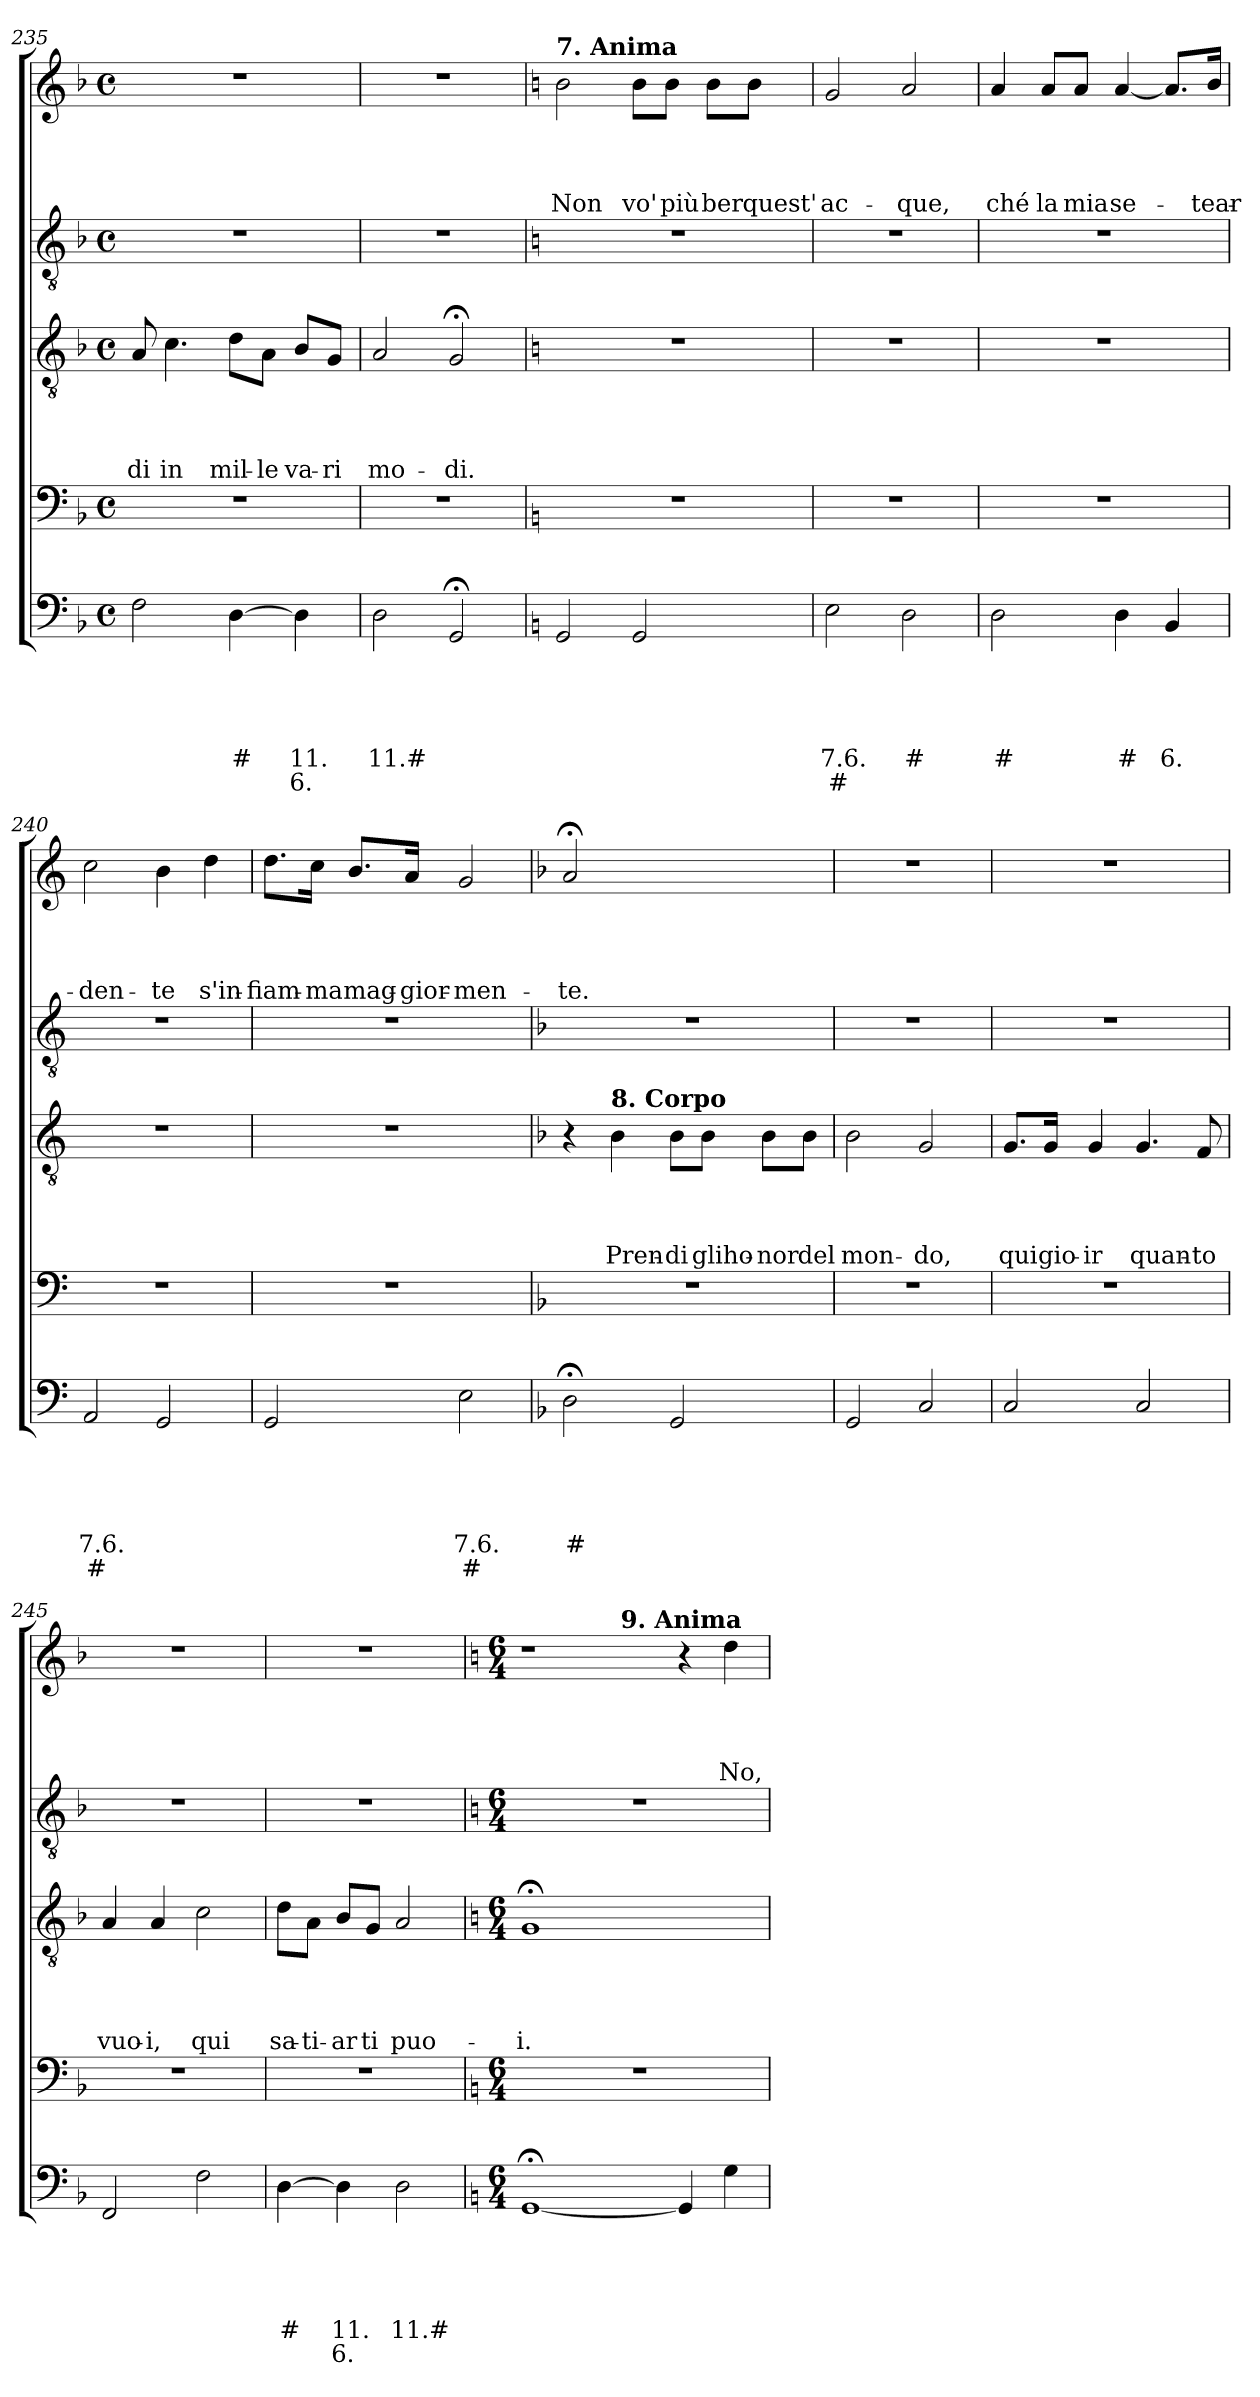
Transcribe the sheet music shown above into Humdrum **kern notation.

**kern	**text	**text	**text	**text	**text	**text	**kern	**kern	**text	**text	**text	**text	**kern	**kern	**text	**text	**text	**text
*part5	*part5	*part5	*part5	*part5	*part5	*part5	*part4	*part3	*part3	*part3	*part3	*part3	*part2	*part1	*part1	*part1	*part1	*part1
*staff5	*staff5	*staff5	*staff5	*staff5	*staff5	*staff5	*staff4	*staff3	*staff3	*staff3	*staff3	*staff3	*staff2	*staff1	*staff1	*staff1	*staff1	*staff1
*clefF4	*	*	*	*	*	*	*clefF4	*clefGv2	*	*	*	*	*clefGv2	*clefG2	*	*	*	*
*k[b-]	*	*	*	*	*	*	*k[b-]	*k[b-]	*	*	*	*	*k[b-]	*k[b-]	*	*	*	*
*F:	*	*	*	*	*	*	*F:	*F:	*	*	*	*	*F:	*F:	*	*	*	*
*M4/4	*	*	*	*	*	*	*M4/4	*M4/4	*	*	*	*	*M4/4	*M4/4	*	*	*	*
*met(c)	*	*	*	*	*	*	*met(c)	*met(c)	*	*	*	*	*met(c)	*met(c)	*	*	*	*
=235	=235	=235	=235	=235	=235	=235	=235	=235	=235	=235	=235	=235	=235	=235	=235	=235	=235	=235
2F\	.	.	.	.	.	.	1r	8A/	.	.	.	-di	1r	1r	.	.	.	.
.	.	.	.	.	.	.	.	4.c\	.	.	.	in	.	.	.	.	.	.
[4D\	.	.	.	.	#	.	.	8d\L	.	.	.	mil-	.	.	.	.	.	.
.	.	.	.	.	.	.	.	8A\J	.	.	.	-le	.	.	.	.	.	.
4D\]	.	.	.	.	11.	6.	.	8B-/L	.	.	.	va-	.	.	.	.	.	.
.	.	.	.	.	.	.	.	8G/J	.	.	.	-ri	.	.	.	.	.	.
=236	=236	=236	=236	=236	=236	=236	=236	=236	=236	=236	=236	=236	=236	=236	=236	=236	=236	=236
2D\	.	.	.	.	11.#	.	1r	2A/	.	.	.	mo-	1r	1r	.	.	.	.
2GG;</	.	.	.	.	.	.	.	2G;</	.	.	.	-di.	.	.	.	.	.	.
!!LO:LB:g=z
=237	=237	=237	=237	=237	=237	=237	=237	=237	=237	=237	=237	=237	=237	=237	=237	=237	=237	=237
*k[]	*	*	*	*	*	*	*k[]	*k[]	*	*	*	*	*k[]	*k[]	*	*	*	*
*C:	*	*	*	*	*	*	*C:	*C:	*	*	*	*	*C:	*C:	*	*	*	*
!	!	!	!	!	!	!	!	!	!	!	!	!	!	!LO:TX:a:B:t=7. Anima	!	!	!	!
2GG/	.	.	.	.	.	.	1r	1r	.	.	.	.	1r	2b\	.	.	.	Non
2GG/	.	.	.	.	.	.	.	.	.	.	.	.	.	8b\L	.	.	.	vo'
.	.	.	.	.	.	.	.	.	.	.	.	.	.	8b\J	.	.	.	più
.	.	.	.	.	.	.	.	.	.	.	.	.	.	8b\L	.	.	.	ber
.	.	.	.	.	.	.	.	.	.	.	.	.	.	8b\J	.	.	.	quest'
=238	=238	=238	=238	=238	=238	=238	=238	=238	=238	=238	=238	=238	=238	=238	=238	=238	=238	=238
2E\	.	.	.	.	7.6.	#	1r	1r	.	.	.	.	1r	2g/	.	.	.	ac-
2D\	.	.	.	.	#	.	.	.	.	.	.	.	.	2a/	.	.	.	-que,
=239	=239	=239	=239	=239	=239	=239	=239	=239	=239	=239	=239	=239	=239	=239	=239	=239	=239	=239
2D\	.	.	.	.	#	.	1r	1r	.	.	.	.	1r	4a/	.	.	.	ché
.	.	.	.	.	.	.	.	.	.	.	.	.	.	8a/L	.	.	.	la
.	.	.	.	.	.	.	.	.	.	.	.	.	.	8a/J	.	.	.	mia
4D\	.	.	.	.	#	.	.	.	.	.	.	.	.	[4a/	.	.	.	se-
4BB/	.	.	.	.	6.	.	.	.	.	.	.	.	.	8.a/L]	.	.	.	.
.	.	.	.	.	.	.	.	.	.	.	.	.	.	16b/Jk	.	.	.	-tear-
=240	=240	=240	=240	=240	=240	=240	=240	=240	=240	=240	=240	=240	=240	=240	=240	=240	=240	=240
2AA/	.	.	.	.	7.6.	#	1r	1r	.	.	.	.	1r	2cc\	.	.	.	-den-
2GG/	.	.	.	.	.	.	.	.	.	.	.	.	.	4b\	.	.	.	-te
.	.	.	.	.	.	.	.	.	.	.	.	.	.	4dd\	.	.	.	s'in-
=241	=241	=241	=241	=241	=241	=241	=241	=241	=241	=241	=241	=241	=241	=241	=241	=241	=241	=241
2GG/	.	.	.	.	.	.	1r	1r	.	.	.	.	1r	8.dd\L	.	.	.	-fiam-
.	.	.	.	.	.	.	.	.	.	.	.	.	.	16cc\Jk	.	.	.	-ma
.	.	.	.	.	.	.	.	.	.	.	.	.	.	8.b/L	.	.	.	mag-
.	.	.	.	.	.	.	.	.	.	.	.	.	.	16a/Jk	.	.	.	-gior-
2E\	.	.	.	.	7.6.	#	.	.	.	.	.	.	.	2g/	.	.	.	-men-
!!LO:PB:g=z
=242	=242	=242	=242	=242	=242	=242	=242	=242	=242	=242	=242	=242	=242	=242	=242	=242	=242	=242
*k[b-]	*	*	*	*	*	*	*k[b-]	*k[b-]	*	*	*	*	*k[b-]	*k[b-]	*	*	*	*
*F:	*	*	*	*	*	*	*F:	*F:	*	*	*	*	*F:	*F:	*	*	*	*
2D;<\	.	.	.	.	#	.	1r	4r	.	.	.	.	1r	2a;</	.	.	.	-te.
!	!	!	!	!	!	!	!	!LO:TX:a:B:t=8. Corpo	!	!	!	!	!	!	!	!	!	!
.	.	.	.	.	.	.	.	4B-\	.	.	.	Pren-	.	.	.	.	.	.
2GG/	.	.	.	.	.	.	.	8B-\L	.	.	.	-di	.	2ryy	.	.	.	.
.	.	.	.	.	.	.	.	8B-\J	.	.	.	gliho-	.	.	.	.	.	.
.	.	.	.	.	.	.	.	8B-\L	.	.	.	-nor	.	.	.	.	.	.
.	.	.	.	.	.	.	.	8B-\J	.	.	.	del	.	.	.	.	.	.
=243	=243	=243	=243	=243	=243	=243	=243	=243	=243	=243	=243	=243	=243	=243	=243	=243	=243	=243
2GG/	.	.	.	.	.	.	1r	2B-\	.	.	.	mon-	1r	1r	.	.	.	.
2C/	.	.	.	.	.	.	.	2G/	.	.	.	-do,	.	.	.	.	.	.
=244	=244	=244	=244	=244	=244	=244	=244	=244	=244	=244	=244	=244	=244	=244	=244	=244	=244	=244
2C/	.	.	.	.	.	.	1r	8.G/L	.	.	.	qui	1r	1r	.	.	.	.
.	.	.	.	.	.	.	.	16G/Jk	.	.	.	gio-	.	.	.	.	.	.
.	.	.	.	.	.	.	.	4G/	.	.	.	-ir	.	.	.	.	.	.
2C/	.	.	.	.	.	.	.	4.G/	.	.	.	quan-	.	.	.	.	.	.
.	.	.	.	.	.	.	.	8F/	.	.	.	-to	.	.	.	.	.	.
=245	=245	=245	=245	=245	=245	=245	=245	=245	=245	=245	=245	=245	=245	=245	=245	=245	=245	=245
2FF/	.	.	.	.	.	.	1r	4A/	.	.	.	vuo-	1r	1r	.	.	.	.
.	.	.	.	.	.	.	.	4A/	.	.	.	-i,	.	.	.	.	.	.
2F\	.	.	.	.	.	.	.	2c\	.	.	.	qui	.	.	.	.	.	.
=246	=246	=246	=246	=246	=246	=246	=246	=246	=246	=246	=246	=246	=246	=246	=246	=246	=246	=246
[4D\	.	.	.	.	#	.	1r	8d\L	.	.	.	sa-	1r	1r	.	.	.	.
.	.	.	.	.	.	.	.	8A\J	.	.	.	-ti-	.	.	.	.	.	.
4D\]	.	.	.	.	11.	6.	.	8B-/L	.	.	.	-ar	.	.	.	.	.	.
.	.	.	.	.	.	.	.	8G/J	.	.	.	ti	.	.	.	.	.	.
2D\	.	.	.	.	11.#	.	.	2A/	.	.	.	puo-	.	.	.	.	.	.
=247	=247	=247	=247	=247	=247	=247	=247	=247	=247	=247	=247	=247	=247	=247	=247	=247	=247	=247
*k[]	*	*	*	*	*	*	*k[]	*k[]	*	*	*	*	*k[]	*k[]	*	*	*	*
*C:	*	*	*	*	*	*	*C:	*C:	*	*	*	*	*C:	*C:	*	*	*	*
*M6/4	*	*	*	*	*	*	*M6/4	*M6/4	*	*	*	*	*M6/4	*M6/4	*	*	*	*
*	*	*	*	*	*	*	*	*	*	*	*	*	*	*^	*	*	*	*
[1GG;<	.	.	.	.	.	.	1.r	1G;<	.	.	.	-i.	1.r	1r	2ryy	.	.	.	.
.	.	.	.	.	.	.	.	.	.	.	.	.	.	.	8ryy	.	.	.	.
!	!	!	!	!	!	!	!	!	!	!	!	!	!	!	!LO:TX:a:B:t=9. Anima	!	!	!	!
.	.	.	.	.	.	.	.	.	.	.	.	.	.	.	2..ryy	.	.	.	.
4GG/]	.	.	.	.	.	.	.	2ryy	.	.	.	.	.	4r	.	.	.	.	.
4G\	.	.	.	.	.	.	.	.	.	.	.	.	.	4dd\	.	.	.	.	No,
*	*	*	*	*	*	*	*	*	*	*	*	*	*	*v	*v	*	*	*	*
=	=	=	=	=	=	=	=	=	=	=	=	=	=	=	=	=	=	=
*-	*-	*-	*-	*-	*-	*-	*-	*-	*-	*-	*-	*-	*-	*-	*-	*-	*-	*-
